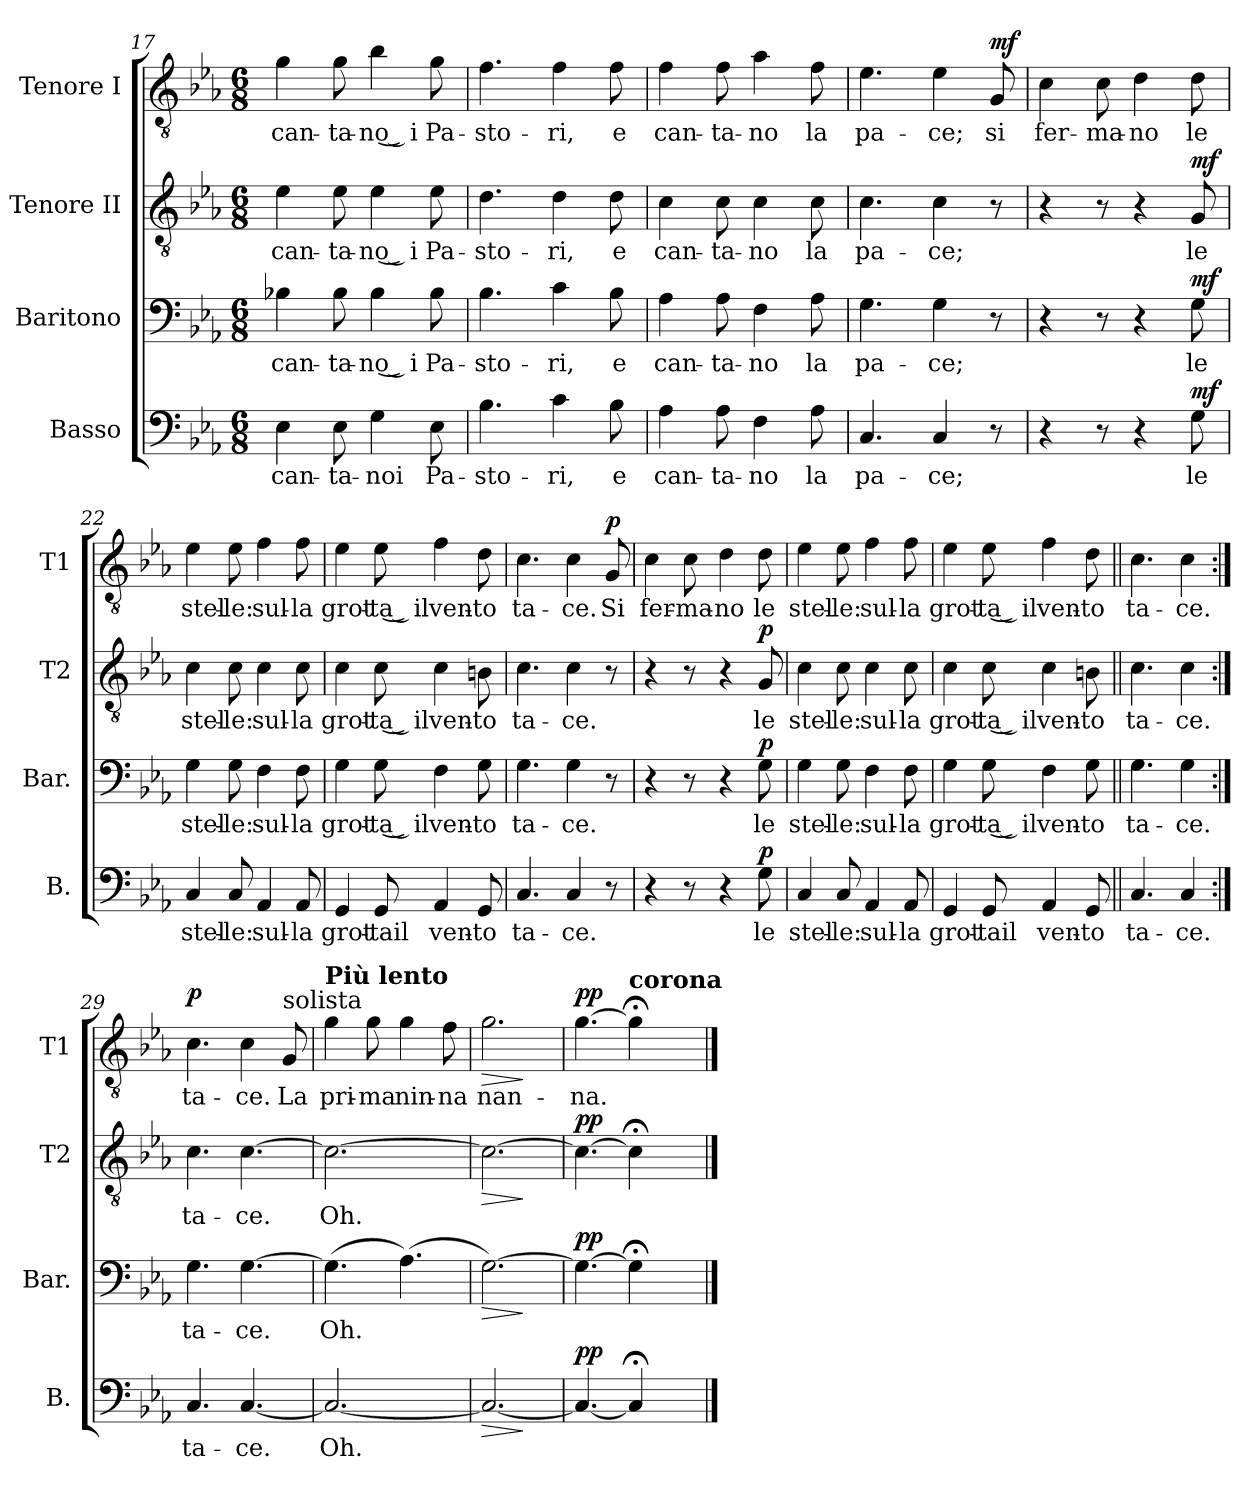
**kern	**text	**dynam	**kern	**text	**dynam	**kern	**text	**dynam	**kern	**text	**dynam
*part4	*part4	*part4	*part3	*part3	*part3	*part2	*part2	*part2	*part1	*part1	*part1
*staff4	*staff4	*staff4	*staff3	*staff3	*staff3	*staff2	*staff2	*staff2	*staff1	*staff1	*staff1
*I"Basso	*	*	*I"Baritono	*	*	*I"Tenore II	*	*	*I"Tenore I	*	*
*I'B.	*	*	*I'Bar.	*	*	*I'T2	*	*	*I'T1	*	*
*clefF4	*	*	*clefF4	*	*	*clefGv2	*	*	*clefGv2	*	*
*k[b-e-a-]	*	*	*k[b-e-a-]	*	*	*k[b-e-a-]	*	*	*k[b-e-a-]	*	*
*M6/8	*	*	*M6/8	*	*	*M6/8	*	*	*M6/8	*	*
=17	=17	=17	=17	=17	=17	=17	=17	=17	=17	=17	=17
!	!LO:LY:b	!	!	!LO:LY:b	!	!	!LO:LY:b	!	!	!LO:LY:b	!
4E-\	can-	.	4B-X\	can-	.	4e-\	can-	.	4g\	can-	.
!	!LO:LY:b	!	!	!LO:LY:b	!	!	!LO:LY:b	!	!	!LO:LY:b	!
8E-\	-ta-	.	8B-\	-ta-	.	8e-\	-ta-	.	8g\	-ta-	.
!	!LO:LY:b	!	!	!LO:LY:b	!	!	!LO:LY:b	!	!	!LO:LY:b	!
4G\	-noi	.	4B-\	-no͜ i	.	4e-\	-no͜ i	.	4b-\	-no͜ i	.
!	!LO:LY:b	!	!	!LO:LY:b	!	!	!LO:LY:b	!	!	!LO:LY:b	!
8E-\	Pa-	.	8B-\	Pa-	.	8e-\	Pa-	.	8g\	Pa-	.
=18	=18	=18	=18	=18	=18	=18	=18	=18	=18	=18	=18
!	!LO:LY:b	!	!	!LO:LY:b	!	!	!LO:LY:b	!	!	!LO:LY:b	!
4.B-\	-sto-	.	4.B-\	-sto-	.	4.d\	-sto-	.	4.f\	-sto-	.
!	!LO:LY:b	!	!	!LO:LY:b	!	!	!LO:LY:b	!	!	!LO:LY:b	!
4c\	-ri,	.	4c\	-ri,	.	4d\	-ri,	.	4f\	-ri,	.
!	!LO:LY:b	!	!	!LO:LY:b	!	!	!LO:LY:b	!	!	!LO:LY:b	!
8B-\	e	.	8B-\	e	.	8d\	e	.	8f\	e	.
=19	=19	=19	=19	=19	=19	=19	=19	=19	=19	=19	=19
!	!LO:LY:b	!	!	!LO:LY:b	!	!	!LO:LY:b	!	!	!LO:LY:b	!
4A-\	can-	.	4A-\	can-	.	4c\	can-	.	4f\	can-	.
!	!LO:LY:b	!	!	!LO:LY:b	!	!	!LO:LY:b	!	!	!LO:LY:b	!
8A-\	-ta-	.	8A-\	-ta-	.	8c\	-ta-	.	8f\	-ta-	.
!	!LO:LY:b	!	!	!LO:LY:b	!	!	!LO:LY:b	!	!	!LO:LY:b	!
4F\	-no	.	4F\	-no	.	4c\	-no	.	4a-\	-no	.
!	!LO:LY:b	!	!	!LO:LY:b	!	!	!LO:LY:b	!	!	!LO:LY:b	!
8A-\	la	.	8A-\	la	.	8c\	la	.	8f\	la	.
!!LO:LB:g=z
=20	=20	=20	=20	=20	=20	=20	=20	=20	=20	=20	=20
!	!LO:LY:b	!	!	!LO:LY:b	!	!	!LO:LY:b	!	!	!LO:LY:b	!
4.C/	pa-	.	4.G\	pa-	.	4.c\	pa-	.	4.e-\	pa-	.
!	!LO:LY:b	!	!	!LO:LY:b	!	!	!LO:LY:b	!	!	!LO:LY:b	!
4C/	-ce;	.	4G\	-ce;	.	4c\	-ce;	.	4e-\	-ce;	.
!	!	!	!	!	!	!	!	!	!	!LO:LY:b	!LO:DY:a
8r	.	.	8r	.	.	8r	.	.	8G/	si	mf
=21	=21	=21	=21	=21	=21	=21	=21	=21	=21	=21	=21
!	!	!	!	!	!	!	!	!	!	!LO:LY:b	!
4r	.	.	4r	.	.	4r	.	.	4c\	fer-	.
!	!	!	!	!	!	!	!	!	!	!LO:LY:b	!
8r	.	.	8r	.	.	8r	.	.	8c\	-ma-	.
!	!	!	!	!	!	!	!	!	!	!LO:LY:b	!
4r	.	.	4r	.	.	4r	.	.	4d\	-no	.
!	!LO:LY:b	!LO:DY:a	!	!LO:LY:b	!LO:DY:a	!	!LO:LY:b	!LO:DY:a	!	!LO:LY:b	!
8G\	le	mf	8G\	le	mf	8G/	le	mf	8d\	le	.
=22	=22	=22	=22	=22	=22	=22	=22	=22	=22	=22	=22
!	!LO:LY:b	!	!	!LO:LY:b	!	!	!LO:LY:b	!	!	!LO:LY:b	!
4C/	stel-	.	4G\	stel-	.	4c\	stel-	.	4e-\	stel-	.
!	!LO:LY:b	!	!	!LO:LY:b	!	!	!LO:LY:b	!	!	!LO:LY:b	!
8C/	-le:	.	8G\	-le:	.	8c\	-le:	.	8e-\	-le:	.
!	!LO:LY:b	!	!	!LO:LY:b	!	!	!LO:LY:b	!	!	!LO:LY:b	!
4AA-/	sul-	.	4F\	sul-	.	4c\	sul-	.	4f\	sul-	.
!	!LO:LY:b	!	!	!LO:LY:b	!	!	!LO:LY:b	!	!	!LO:LY:b	!
8AA-/	-la	.	8F\	-la	.	8c\	-la	.	8f\	-la	.
=23	=23	=23	=23	=23	=23	=23	=23	=23	=23	=23	=23
!	!LO:LY:b	!	!	!LO:LY:b	!	!	!LO:LY:b	!	!	!LO:LY:b	!
4GG/	grot-	.	4G\	grot-	.	4c\	grot-	.	4e-\	grot-	.
!	!LO:LY:b	!	!	!LO:LY:b	!	!	!LO:LY:b	!	!	!LO:LY:b	!
8GG/	-tail	.	8G\	-ta͜ il	.	8c\	-ta͜ il	.	8e-\	-ta͜ il	.
!	!LO:LY:b	!	!	!LO:LY:b	!	!	!LO:LY:b	!	!	!LO:LY:b	!
4AA-/	ven-	.	4F\	ven-	.	4c\	ven-	.	4f\	ven-	.
!	!LO:LY:b	!	!	!LO:LY:b	!	!	!LO:LY:b	!	!	!LO:LY:b	!
8GG/	-to	.	8G\	-to	.	8Bn\	-to	.	8d\	-to	.
=24	=24	=24	=24	=24	=24	=24	=24	=24	=24	=24	=24
!	!LO:LY:b	!	!	!LO:LY:b	!	!	!LO:LY:b	!	!	!LO:LY:b	!
4.C/	ta-	.	4.G\	ta-	.	4.c\	ta-	.	4.c\	ta-	.
!	!LO:LY:b	!	!	!LO:LY:b	!	!	!LO:LY:b	!	!	!LO:LY:b	!
4C/	-ce.	.	4G\	-ce.	.	4c\	-ce.	.	4c\	-ce.	.
!	!	!	!	!	!	!	!	!	!	!LO:LY:b	!LO:DY:a
8r	.	.	8r	.	.	8r	.	.	8G/	Si	p
=25	=25	=25	=25	=25	=25	=25	=25	=25	=25	=25	=25
!	!	!	!	!	!	!	!	!	!	!LO:LY:b	!
4r	.	.	4r	.	.	4r	.	.	4c\	fer-	.
!	!	!	!	!	!	!	!	!	!	!LO:LY:b	!
8r	.	.	8r	.	.	8r	.	.	8c\	-ma-	.
!	!	!	!	!	!	!	!	!	!	!LO:LY:b	!
4r	.	.	4r	.	.	4r	.	.	4d\	-no	.
!	!LO:LY:b	!LO:DY:a	!	!LO:LY:b	!LO:DY:a	!	!LO:LY:b	!LO:DY:a	!	!LO:LY:b	!
8G\	le	p	8G\	le	p	8G/	le	p	8d\	le	.
=26	=26	=26	=26	=26	=26	=26	=26	=26	=26	=26	=26
!	!LO:LY:b	!	!	!LO:LY:b	!	!	!LO:LY:b	!	!	!LO:LY:b	!
4C/	stel-	.	4G\	stel-	.	4c\	stel-	.	4e-\	stel-	.
!	!LO:LY:b	!	!	!LO:LY:b	!	!	!LO:LY:b	!	!	!LO:LY:b	!
8C/	-le:	.	8G\	-le:	.	8c\	-le:	.	8e-\	-le:	.
!	!LO:LY:b	!	!	!LO:LY:b	!	!	!LO:LY:b	!	!	!LO:LY:b	!
4AA-/	sul-	.	4F\	sul-	.	4c\	sul-	.	4f\	sul-	.
!	!LO:LY:b	!	!	!LO:LY:b	!	!	!LO:LY:b	!	!	!LO:LY:b	!
8AA-/	-la	.	8F\	-la	.	8c\	-la	.	8f\	-la	.
!!LO:PB:g=z
=27	=27	=27	=27	=27	=27	=27	=27	=27	=27	=27	=27
!	!LO:LY:b	!	!	!LO:LY:b	!	!	!LO:LY:b	!	!	!LO:LY:b	!
4GG/	grot-	.	4G\	grot-	.	4c\	grot-	.	4e-\	grot-	.
!	!LO:LY:b	!	!	!LO:LY:b	!	!	!LO:LY:b	!	!	!LO:LY:b	!
8GG/	-tail	.	8G\	-ta͜ il	.	8c\	-ta͜ il	.	8e-\	-ta͜ il	.
!	!LO:LY:b	!	!	!LO:LY:b	!	!	!LO:LY:b	!	!	!LO:LY:b	!
4AA-/	ven-	.	4F\	ven-	.	4c\	ven-	.	4f\	ven-	.
!	!LO:LY:b	!	!	!LO:LY:b	!	!	!LO:LY:b	!	!	!LO:LY:b	!
8GG/	-to	.	8G\	-to	.	8Bn\	-to	.	8d\	-to	.
=28||	=28||	=28||	=28||	=28||	=28||	=28||	=28||	=28||	=28||	=28||	=28||
!	!LO:LY:b	!	!	!LO:LY:b	!	!	!LO:LY:b	!	!	!LO:LY:b	!
4.C/	ta-	.	4.G\	ta-	.	4.c\	ta-	.	4.c\	ta-	.
!	!LO:LY:b	!	!	!LO:LY:b	!	!	!LO:LY:b	!	!	!LO:LY:b	!
4C/	-ce.	.	4G\	-ce.	.	4c\	-ce.	.	4c\	-ce.	.
=29:|!	=29:|!	=29:|!	=29:|!	=29:|!	=29:|!	=29:|!	=29:|!	=29:|!	=29:|!	=29:|!	=29:|!
!	!LO:LY:b	!	!	!LO:LY:b	!	!	!LO:LY:b	!	!	!LO:LY:b	!LO:DY:a
4.C/	ta-	.	4.G\	ta-	.	4.c\	ta-	.	4.c\	ta-	p
!	!LO:LY:b	!	!	!LO:LY:b	!	!	!LO:LY:b	!	!	!LO:LY:b	!
[4.C/	-ce.	.	[4.G\	-ce.	.	[4.c\	-ce.	.	4c\	-ce.	.
!	!	!	!	!	!	!	!	!	!LO:TX:a:t=solista	!	!
!	!	!	!	!	!	!	!	!	!	!LO:LY:b	!
.	.	.	.	.	.	.	.	.	8G/	La	.
=30	=30	=30	=30	=30	=30	=30	=30	=30	=30	=30	=30
!	!	!	!	!	!	!	!	!	!LO:TX:a:B:t=Più lento	!	!
!	!LO:LY:b	!	!	!LO:LY:b	!	!	!LO:LY:b	!	!	!LO:LY:b	!
2.C/_	Oh.	.	(>4.G\]	Oh.	.	2.c\_	Oh.	.	4g\	pri-	.
!	!	!	!	!	!	!	!	!	!	!LO:LY:b	!
.	.	.	.	.	.	.	.	.	8g\	-ma	.
!	!	!	!	!	!	!	!	!	!	!LO:LY:b	!
.	.	.	(>4.A-\)	.	.	.	.	.	4g\	nin-	.
!	!	!	!	!	!	!	!	!	!	!LO:LY:b	!
.	.	.	.	.	.	.	.	.	8f\	-na	.
=31	=31	=31	=31	=31	=31	=31	=31	=31	=31	=31	=31
!	!	!LO:HP:b	!	!	!LO:HP:b	!	!	!LO:HP:b	!	!LO:LY:b	!LO:HP:b
2.C/_	.	>	[2.G\)	.	>	2.c\_	.	>	2.g\	nan-	>
.	.	]	.	.	]	.	.	]	.	.	]
=32	=32	=32	=32	=32	=32	=32	=32	=32	=32	=32	=32
!	!	!LO:DY:a	!	!	!LO:DY:a	!	!	!LO:DY:a	!	!LO:LY:b	!LO:DY:a
4.C/_	.	pp	4.G\_	.	pp	4.c\_	.	pp	[4.g\	-na.	pp
!	!	!	!	!	!	!	!	!	!LO:TX:a:B:t=corona	!	!
4C;</]	.	.	4G;<\]	.	.	4c;<\]	.	.	4g;<\]	.	.
==	==	==	==	==	==	==	==	==	==	==	==
*-	*-	*-	*-	*-	*-	*-	*-	*-	*-	*-	*-
